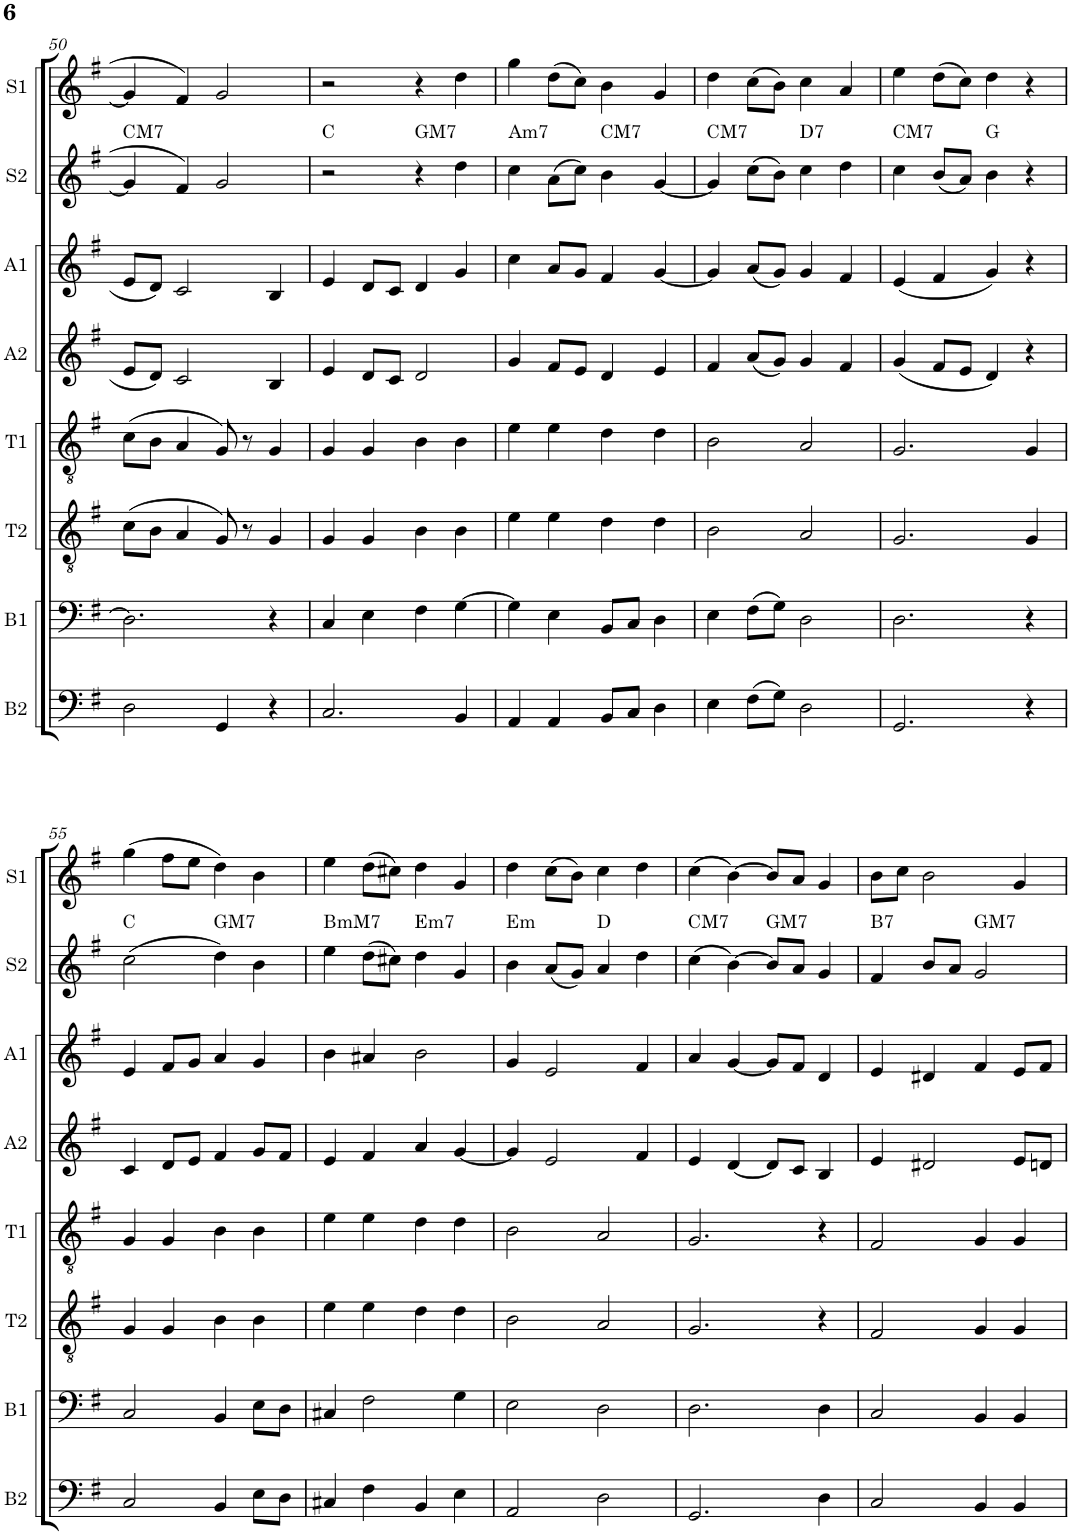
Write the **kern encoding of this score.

**kern	**kern	**kern	**kern	**kern	**kern	**kern	**kern
*part8	*part7	*part6	*part5	*part4	*part3	*part2	*part1
*staff8	*staff7	*staff6	*staff5	*staff4	*staff3	*staff2	*staff1
*I"Bass 2	*I"Bass 1	*I"Tenor 2	*I"Tenor 1	*I"Alt 2	*I"Alt 1	*I"Sopran 2	*I"Sopran 1
*I'B2	*I'B1	*I'T2	*I'T1	*I'A2	*I'A1	*I'S2	*I'S1
!!LO:PB:g=z
*clefF4	*clefF4	*clefGv2	*clefGv2	*clefG2	*clefG2	*clefG2	*clefG2
*k[f#]	*k[f#]	*k[f#]	*k[f#]	*k[f#]	*k[f#]	*k[f#]	*k[f#]
*M4/4	*M4/4	*M4/4	*M4/4	*M4/4	*M4/4	*M4/4	*M4/4
=50	=50	=50	=50	=50	=50	=50	=50
!	!	!	!	!	!	!LO:TX:a:t=CM7	!
2D\	2.D\]	(8c\L	(8c\L	8e/L	8e/L	4g/]	4g/]
.	.	8B\J	8B\J	8d/J	8d/J	.	.
.	.	4A/	4A/	2c/	2c/	4f#/	4f#/
4GG/	.	8G/)	8G/)	.	.	2g/	2g/
.	.	8r	8r	.	.	.	.
4r	4r	4G/	4G/	4B/	4B/	.	.
=51	=51	=51	=51	=51	=51	=51	=51
!	!	!	!	!	!	!LO:TX:a:t=C	!
2.C/	4C/	4G/	4G/	4e/	4e/	2r	2r
.	4E\	4G/	4G/	8d/L	8d/L	.	.
.	.	.	.	8c/J	8c/J	.	.
!	!	!	!	!	!	!LO:TX:a:t=GM7	!
.	4F#\	4B\	4B\	2d/	4d/	4r	4r
4BB/	[4G\	4B\	4B\	.	4g/	4dd\	4dd\
=52	=52	=52	=52	=52	=52	=52	=52
!	!	!	!	!	!	!LO:TX:a:t=Am7	!
4AA/	4G\]	4e\	4e\	4g/	4cc\	4cc\	4gg\
4AA/	4E\	4e\	4e\	8f#/L	8a/L	(8a\L	(8dd\L
.	.	.	.	8e/J	8g/J	8cc\J)	8cc\J)
!	!	!	!	!	!	!LO:TX:a:t=CM7	!
8BB/L	8BB/L	4d\	4d\	4d/	4f#/	4b\	4b\
8C/J	8C/J	.	.	.	.	.	.
4D\	4D\	4d\	4d\	4e/	[4g/	[4g/	4g/
=53	=53	=53	=53	=53	=53	=53	=53
!	!	!	!	!	!	!LO:TX:a:t=CM7	!
4E\	4E\	2B\	2B\	4f#/	4g/]	4g/]	4dd\
(8F#\L	(8F#\L	.	.	(8a/L	(8a/L	(8cc\L	(8cc\L
8G\J)	8G\J)	.	.	8g/J)	8g/J)	8b\J)	8b\J)
!	!	!	!	!	!	!LO:TX:a:t=D7	!
2D\	2D\	2A/	2A/	4g/	4g/	4cc\	4cc\
.	.	.	.	4f#/	4f#/	4dd\	4a/
=54	=54	=54	=54	=54	=54	=54	=54
!	!	!	!	!	!	!LO:TX:a:t=CM7	!
2.GG/	2.D\	2.G/	2.G/	(4g/	(4e/	4cc\	4ee\
.	.	.	.	8f#/L	4f#/	(8b/L	(8dd\L
.	.	.	.	8e/J	.	8a/J)	8cc\J)
!	!	!	!	!	!	!LO:TX:a:t=G	!
.	.	.	.	4d/)	4g/)	4b\	4dd\
4r	4r	4G/	4G/	4r	4r	4r	4r
!!LO:LB:g=z
=55	=55	=55	=55	=55	=55	=55	=55
!	!	!	!	!	!	!LO:TX:a:t=C	!
2C/	2C/	4G/	4G/	4c/	4e/	(2cc\	(4gg\
.	.	4G/	4G/	8d/L	8f#/L	.	8ff#\L
.	.	.	.	8e/J	8g/J	.	8ee\J
!	!	!	!	!	!	!LO:TX:a:t=GM7	!
4BB/	4BB/	4B\	4B\	4f#/	4a/	4dd\)	4dd\)
8E\L	8E\L	4B\	4B\	8g/L	4g/	4b\	4b\
8D\J	8D\J	.	.	8f#/J	.	.	.
=56	=56	=56	=56	=56	=56	=56	=56
!	!	!	!	!	!	!LO:TX:a:t=BmM7	!
4C#X/	4C#X/	4e\	4e\	4e/	4b\	4ee\	4ee\
4F#\	2F#\	4e\	4e\	4f#/	4a#X/	(8dd\L	(8dd\L
.	.	.	.	.	.	8cc#X\J)	8cc#X\J)
!	!	!	!	!	!	!LO:TX:a:t=Em7	!
4BB/	.	4d\	4d\	4a/	2b\	4dd\	4dd\
4E\	4G\	4d\	4d\	[4g/	.	4g/	4g/
=57	=57	=57	=57	=57	=57	=57	=57
!	!	!	!	!	!	!LO:TX:a:t=Em	!
2AA/	2E\	2B\	2B\	4g/]	4g/	4b\	4dd\
.	.	.	.	2e/	2e/	(8a/L	(8cc\L
.	.	.	.	.	.	8g/J)	8b\J)
!	!	!	!	!	!	!LO:TX:a:t=D	!
2D\	2D\	2A/	2A/	.	.	4a/	4cc\
.	.	.	.	4f#/	4f#/	4dd\	4dd\
=58	=58	=58	=58	=58	=58	=58	=58
!	!	!	!	!	!	!LO:TX:a:t=CM7	!
2.GG/	2.D\	2.G/	2.G/	4e/	4a/	(4cc\	(4cc\
.	.	.	.	[4d/	[4g/	[4b\)	[4b\)
!	!	!	!	!	!	!LO:TX:a:t=GM7	!
.	.	.	.	8d/L]	8g/L]	8b/L]	8b/L]
.	.	.	.	8c/J	8f#/J	8a/J	8a/J
4D\	4D\	4r	4r	4B/	4d/	4g/	4g/
=59	=59	=59	=59	=59	=59	=59	=59
!	!	!	!	!	!	!LO:TX:a:t=B7	!
2C/	2C/	2F#/	2F#/	4e/	4e/	4f#/	8b\L
.	.	.	.	.	.	.	8cc\J
.	.	.	.	2d#X/	4d#X/	8b/L	2b\
.	.	.	.	.	.	8a/J	.
!	!	!	!	!	!	!LO:TX:a:t=GM7	!
4BB/	4BB/	4G/	4G/	.	4f#/	2g/	.
4BB/	4BB/	4G/	4G/	8e/L	8e/L	.	4g/
.	.	.	.	8dn/J	8f#/J	.	.
=	=	=	=	=	=	=	=
*-	*-	*-	*-	*-	*-	*-	*-
